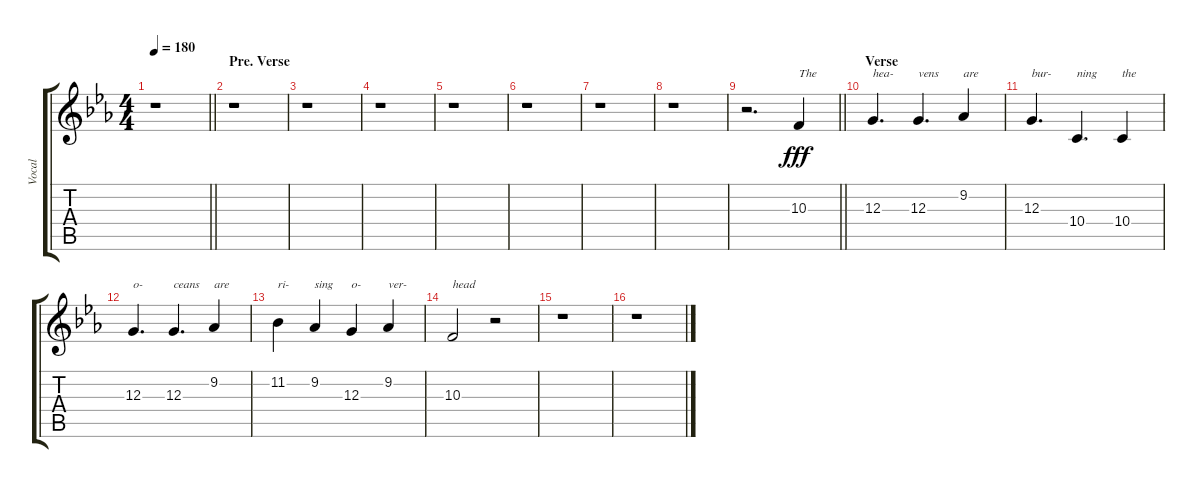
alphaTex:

\track ("Vocal" "Vocal") {instrument lead2sawtooth}
\staff {score tabs}
\tuning (E4 B3 G3 D3 A2 E2) {hide}
\ts (4 4)
\tempo 180
\clef g2
\barLineRight lightlight
\ks eb
r.1{dy f} |
\section ("" "Pre. Verse")
r.1 |
r.1 |
r.1 |
r.1 |
r.1 |
r.1 |
r.1 |
\barLineRight lightlight
r.2{d} 10.3.4{txt "The" dy fff} |
\section ("" "Verse")
12.3.4{d txt "hea-"} 12.3.4{d txt "vens"} 9.2.4{txt "are"} |
12.3.4{d txt "bur-"} 10.4.4{d txt "ning"} 10.4.4{txt "the"} |
12.3.4{d txt "o-"} 12.3.4{d txt "ceans"} 9.2.4{txt "are"} |
11.2.4{txt "ri-"} 9.2.4{txt "sing"} 12.3.4{txt "o-"} 9.2.4{txt "ver-"} |
10.3.2{txt "head"} r.2 |
r.1 |
r.1
